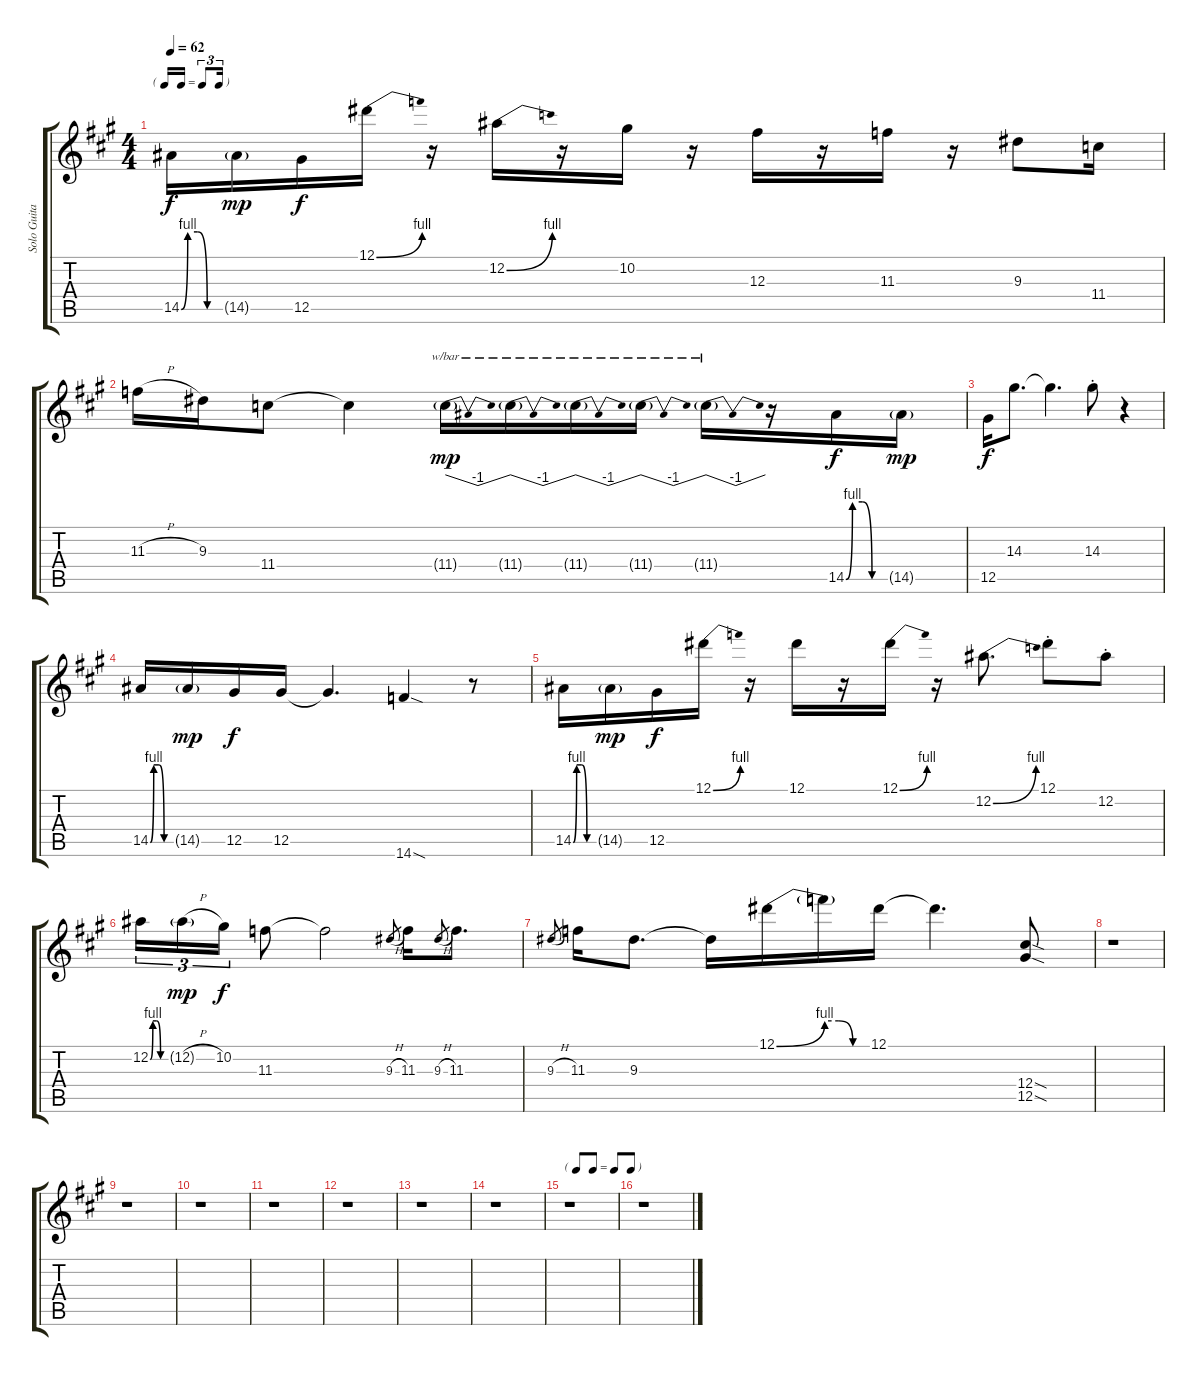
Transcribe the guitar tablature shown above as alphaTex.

\track ("Solo Guitar" "Solo Guita") {instrument overdrivenguitar}
\staff {score tabs}
\tuning (Eb4 Bb3 Gb3 Db3 Ab2 Eb2) {hide}
\ts (4 4)
\tf triplet16th
\tempo 62
\clef g2
\ks a
14.5{be (custom 0 0 10 4 25 4 40 0 60 0)}.16{dy f} 14.5{g}.16{dy mp} 12.5.16{dy f} 12.1{be (bend 0 0 60 4)}.16 r.16 12.2{be (bend 0 0 60 4)}.16 r.16 10.2.16 r.16 12.3.16 r.16 11.3.16 r.16 9.3.8 11.4.16 |
11.3{h}.16 9.3.16 11.4.8 11.4{t}.4 11.4{g}.16{tbe (dip default 0 0 30 -4 60 0) dy mp} 11.4{g}.16{tbe (dip default 0 0 30 -4 60 0)} 11.4{g}.16{tbe (dip default 0 0 30 -4 60 0)} 11.4{g}.16{tbe (dip default 0 0 30 -4 60 0)} 11.4{g}.16{tbe (dip default 0 0 30 -4 60 0)} r.16 14.5{be (custom 0 0 10 4 25 4 40 0 60 0)}.16{dy f} 14.5{g}.16{dy mp} |
12.5.16{dy f} 14.3.8{d} 14.3{t}.4{d} 14.3{st}.8 r.4 |
14.5{be (custom 0 0 10 4 25 4 40 0 60 0)}.16 14.5{g}.16{dy mp} 12.5.16{dy f} 12.5.16 12.5{t}.4{d} 14.6{sod}.4 r.8 |
14.5{be (custom 0 0 10 4 25 4 40 0 60 0)}.16 14.5{g}.16{dy mp} 12.5.16{dy f} 12.1{be (bend 0 0 60 4)}.16 r.16 12.1.16 r.16 12.1{be (bend 0 0 60 4)}.16 r.16 12.2{be (bend 0 0 60 4)}.8{d} 12.1{st}.8 12.2{st}.8 |
12.2{be (custom 0 0 10 4 25 4 40 0 60 0)}.16{tu (3 2)} 12.2{h g}.16{tu (3 2) dy mp} 10.2.16{tu (3 2) dy f} 11.3.8 11.3{t}.2 9.3{h}.8{gr} 11.3.16 9.3{h}.8{gr} 11.3.8{d} |
9.3{h}.8{gr} 11.3.16 9.3.8{d} 9.3{t}.16 12.1{be (bend 0 0 60 4)}.16 12.1{be (custom 0 4 20 4 40 0 60 0) t}.16 12.1.16 12.1{t}.4{d} (12.4{sod} 12.5{sod}).8 |
r.1 |
r.1 |
r.1 |
r.1 |
r.1 |
r.1 |
r.1 |
\tf none
r.1 |
r.1
